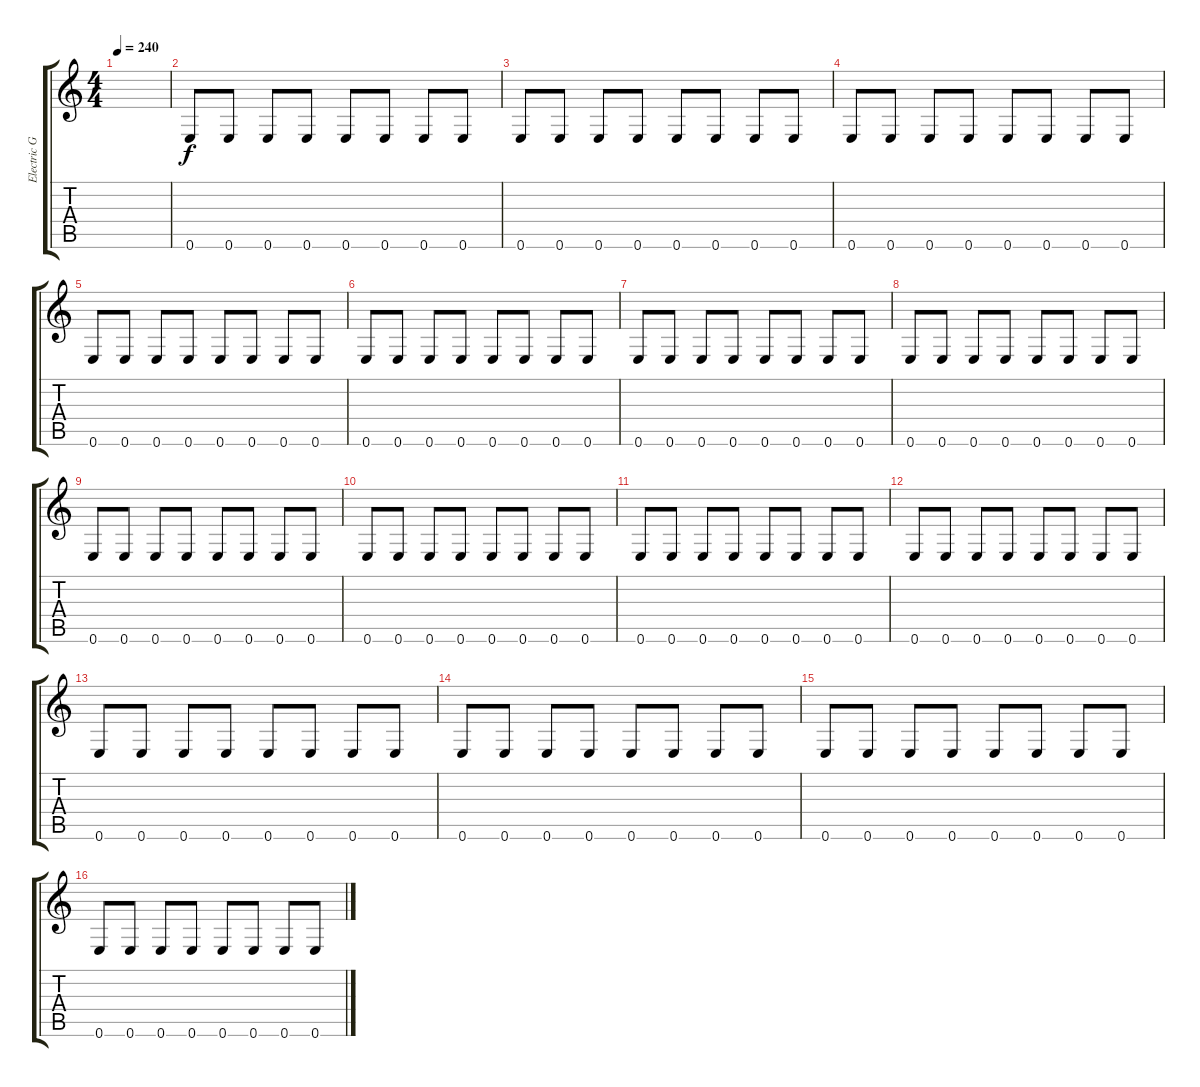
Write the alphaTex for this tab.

\track ("Electric Guitar 2" "Electric G") {instrument overdrivenguitar}
\staff {score tabs}
\tuning (E4 B3 G3 D3 A2 E2) {hide}
\ts (4 4)
\tempo 240
\clef g2
\ks c
|
0.6.8 0.6.8 0.6.8 0.6.8 0.6.8 0.6.8 0.6.8 0.6.8 |
0.6.8 0.6.8 0.6.8 0.6.8 0.6.8 0.6.8 0.6.8 0.6.8 |
0.6.8 0.6.8 0.6.8 0.6.8 0.6.8 0.6.8 0.6.8 0.6.8 |
0.6.8 0.6.8 0.6.8 0.6.8 0.6.8 0.6.8 0.6.8 0.6.8 |
0.6.8 0.6.8 0.6.8 0.6.8 0.6.8 0.6.8 0.6.8 0.6.8 |
0.6.8 0.6.8 0.6.8 0.6.8 0.6.8 0.6.8 0.6.8 0.6.8 |
0.6.8 0.6.8 0.6.8 0.6.8 0.6.8 0.6.8 0.6.8 0.6.8 |
0.6.8 0.6.8 0.6.8 0.6.8 0.6.8 0.6.8 0.6.8 0.6.8 |
0.6.8 0.6.8 0.6.8 0.6.8 0.6.8 0.6.8 0.6.8 0.6.8 |
0.6.8 0.6.8 0.6.8 0.6.8 0.6.8 0.6.8 0.6.8 0.6.8 |
0.6.8 0.6.8 0.6.8 0.6.8 0.6.8 0.6.8 0.6.8 0.6.8 |
0.6.8 0.6.8 0.6.8 0.6.8 0.6.8 0.6.8 0.6.8 0.6.8 |
0.6.8 0.6.8 0.6.8 0.6.8 0.6.8 0.6.8 0.6.8 0.6.8 |
0.6.8 0.6.8 0.6.8 0.6.8 0.6.8 0.6.8 0.6.8 0.6.8 |
0.6.8 0.6.8 0.6.8 0.6.8 0.6.8 0.6.8 0.6.8 0.6.8
